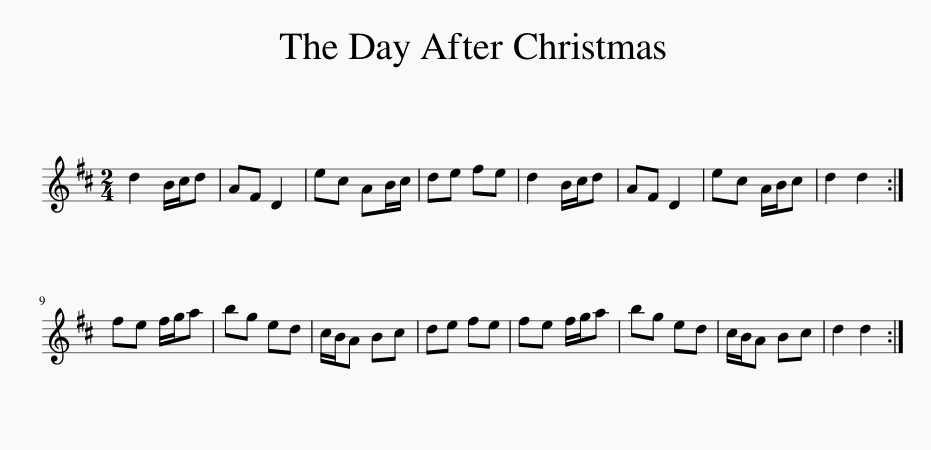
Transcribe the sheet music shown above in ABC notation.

X:1
L:1/8
M:2/4
I:linebreak $
K:D
V:1 treble
V:1
 d2 B/c/d | AF D2 | ec AB/c/ | de fe | d2 B/c/d | %5
 AF D2 | ec A/B/c | d2 d2 :|$ fe f/g/a | bg ed | %10
 c/B/A Bc | de fe | fe f/g/a | bg ed | c/B/A Bc | %15
 d2 d2 :| %16
